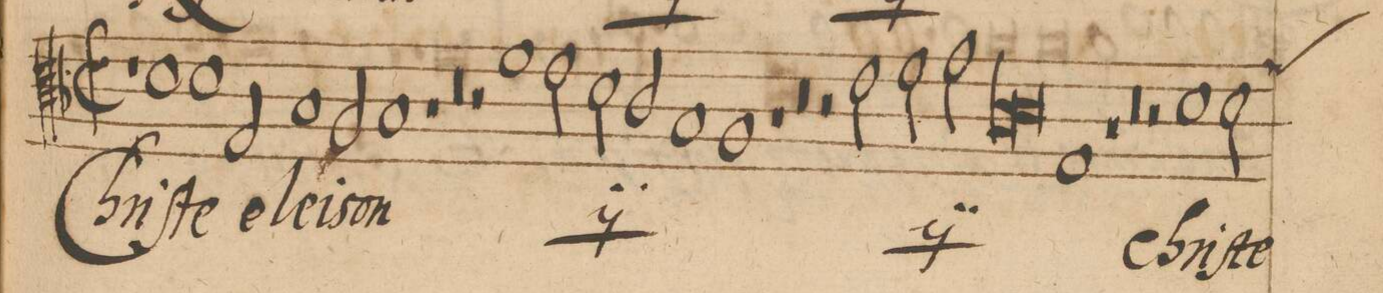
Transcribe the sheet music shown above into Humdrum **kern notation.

**kern	**text
*I"ALTVS	*
*clefC3	*
*k[b-]	*
*met(C|)	*
*M2/1	*
*clefC3	*
*k[b-]	*
*M2/1	*
*met(C|)	*
1r	.
1d	Chri-
=21-	=21-
1d	-ſte
2G/	e-
1B-/	-le-
=22-	=22-
2A/	-i-
1B-	-son
=23-	=23-
1r	.
0r	.
=24-	=24-
2r	.
*	*ij
1f\	Chri-
=25-	=25-
2e\	-ſte
2d\	e-
2c/	.
=26-	=26-
1B-	-lei-
1A	-son
=27-	=27-
1r	.
0r	.
=28-	=28-
2r	.
2e\	Chri-
=29-	=29-
2f\	-ſte
2g\	e-
*lig	*
1c	-lei-
=30-	=30-
1d	.
*Xlig	*
1G	-son
*	*Xij
=31-	=31-
1r	.
0r	.
=32-	=32-
2r	.
1d\	Chri-
=33-	=33-
2d\	-ſte
*custos:g	*
*-	*-
